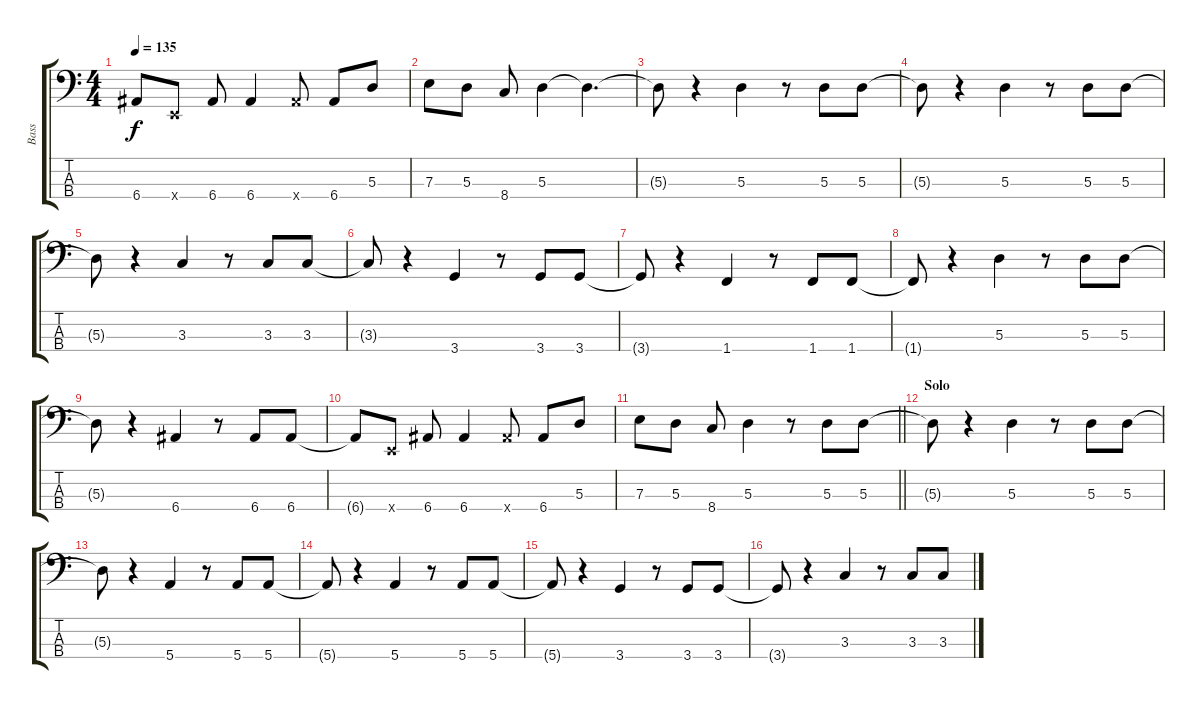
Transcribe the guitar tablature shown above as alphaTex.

\track ("Bass" "Bass") {instrument electricbassfinger}
\staff {score tabs}
\tuning (G2 D2 A1 E1) {hide}
\ts (4 4)
\tempo 135
\clef f4
\ks c
6.4{t}.8{dy f} 0.4{x}.8 6.4.8 6.4.4 6.4{x}.8 6.4.8 5.3.8 |
7.3.8 5.3.8 8.4.8 5.3.4 5.3{t}.4{d} |
5.3{t}.8 r.4 5.3.4 r.8 5.3.8 5.3.8 |
5.3{t}.8 r.4 5.3.4 r.8 5.3.8 5.3.8 |
5.3{t}.8 r.4 3.3.4 r.8 3.3.8 3.3.8 |
3.3{t}.8 r.4 3.4.4 r.8 3.4.8 3.4.8 |
3.4{t}.8 r.4 1.4.4 r.8 1.4.8 1.4.8 |
1.4{t}.8 r.4 5.3.4 r.8 5.3.8 5.3.8 |
5.3{t}.8 r.4 6.4.4 r.8 6.4.8 6.4.8 |
6.4{t}.8 0.4{x}.8 6.4.8 6.4.4 6.4{x}.8 6.4.8 5.3.8 |
\barLineRight lightlight
7.3.8 5.3.8 8.4.8 5.3.4 r.8 5.3.8 5.3.8 |
\section ("" "Solo")
5.3{t}.8 r.4 5.3.4 r.8 5.3.8 5.3.8 |
5.3{t}.8 r.4 5.4.4 r.8 5.4.8 5.4.8 |
5.4{t}.8 r.4 5.4.4 r.8 5.4.8 5.4.8 |
5.4{t}.8 r.4 3.4.4 r.8 3.4.8 3.4.8 |
3.4{t}.8 r.4 3.3.4 r.8 3.3.8 3.3.8
